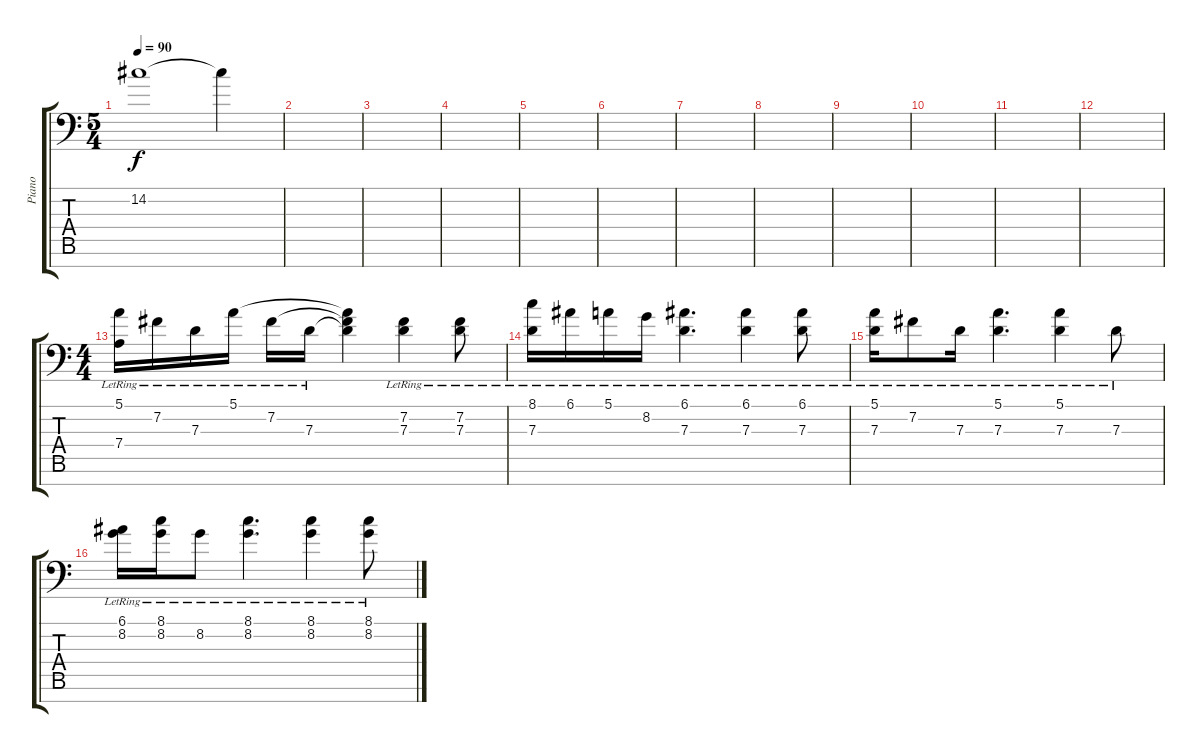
\track ("Piano" "Piano") {instrument brightacousticpiano}
\staff {score tabs}
\tuning (E4 B3 G3 D3 A2 E2 C-1) {hide}
\ts (5 4)
\tempo 90
\clef f4
\ks c
14.2.1{dy f instrument lead2sawtooth} 14.2{t}.4 |
|
|
|
|
|
|
|
|
|
|
|
\ts (4 4)
(5.1{lr} 7.4{lr}).16{volume 13 instrument brightacousticpiano} 7.2{lr}.16 7.3{lr}.16 5.1{lr}.16 7.2{lr}.16 7.3{lr}.16 (5.1{t} 7.2{t} 7.3{t}).4 (7.2{lr} 7.3{lr}).4 (7.2{lr} 7.3{lr}).8 |
(8.1{lr} 7.3{lr}).16 6.1{lr}.16 5.1{lr}.16 8.2{lr}.16 (6.1{lr} 7.3{lr}).4{d} (6.1{lr} 7.3{lr}).4 (6.1{lr} 7.3{lr}).8 |
(5.1{lr} 7.3{lr}).16 7.2{lr}.8 7.3{lr}.16 (5.1{lr} 7.3{lr}).4{d} (5.1{lr} 7.3{lr}).4 7.3{lr}.8 |
(6.1{lr} 8.2{lr}).16 (8.1{lr} 8.2{lr}).16 8.2{lr}.8 (8.1{lr} 8.2{lr}).4{d} (8.1{lr} 8.2{lr}).4 (8.1{lr} 8.2{lr}).8
